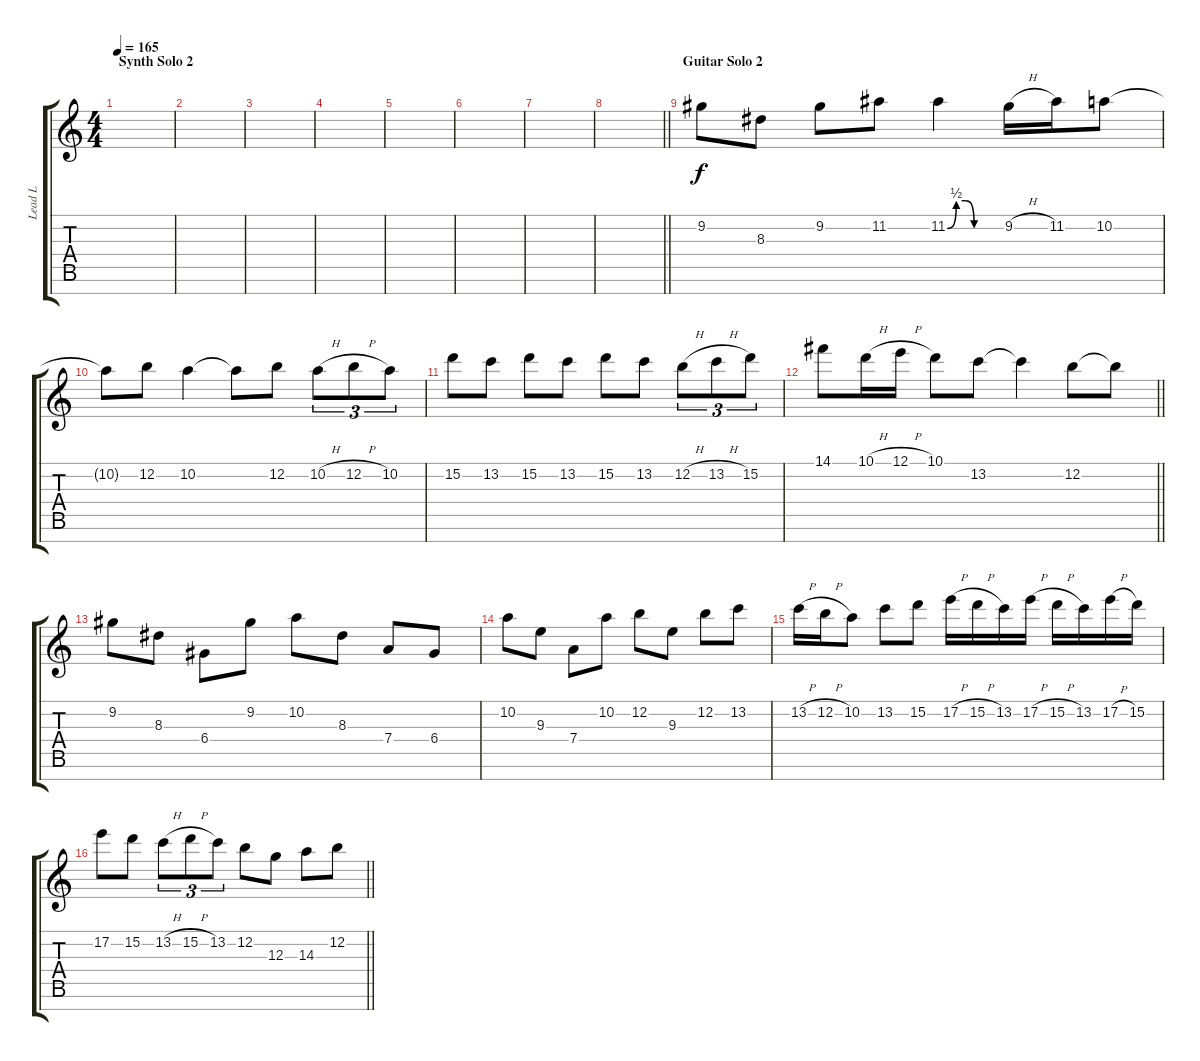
\track ("Lead L" "Lead L") {instrument overdrivenguitar}
\staff {score tabs}
\tuning (E4 B3 G3 D3 A2 E2 B1) {hide}
\ts (4 4)
\section ("" "Synth Solo 2")
\tempo 165
\clef g2
\ks c
|
|
|
|
|
|
|
\barLineRight lightlight
|
\section ("" "Guitar Solo 2")
9.2.8 8.3.8 9.2.8 11.2.8 11.2{be (custom 0 0 10 2 20 2 30 0 60 0)}.4 9.2{h}.16 11.2.16 10.2.8 |
10.2{t}.8 12.2.8 10.2.4 10.2{t}.8 12.2.8 10.2{h}.8{tu (3 2)} 12.2{h}.8{tu (3 2)} 10.2.8{tu (3 2)} |
15.2.8 13.2.8 15.2.8 13.2.8 15.2.8 13.2.8 12.2{h}.8{tu (3 2)} 13.2{h}.8{tu (3 2)} 15.2.8{tu (3 2)} |
\barLineRight lightlight
14.1.8 10.1{h}.16 12.1{h}.16 10.1.8 13.2.8 13.2{t}.4 12.2.8 12.2{t}.8 |
9.2.8 8.3.8 6.4.8 9.2.8 10.2.8 8.3.8 7.4.8 6.4.8 |
10.2.8 9.3.8 7.4.8 10.2.8 12.2.8 9.3.8 12.2.8 13.2.8 |
13.2{h}.16 12.2{h}.16 10.2.8 13.2.8 15.2.8 17.2{h}.16 15.2{h}.16 13.2.16 17.2{h}.16 15.2{h}.16 13.2.16 17.2{h}.16 15.2.16 |
\barLineRight lightlight
17.2.8 15.2.8 13.2{h}.8{tu (3 2)} 15.2{h}.8{tu (3 2)} 13.2.8{tu (3 2)} 12.2.8 12.3.8 14.3.8 12.2.8
